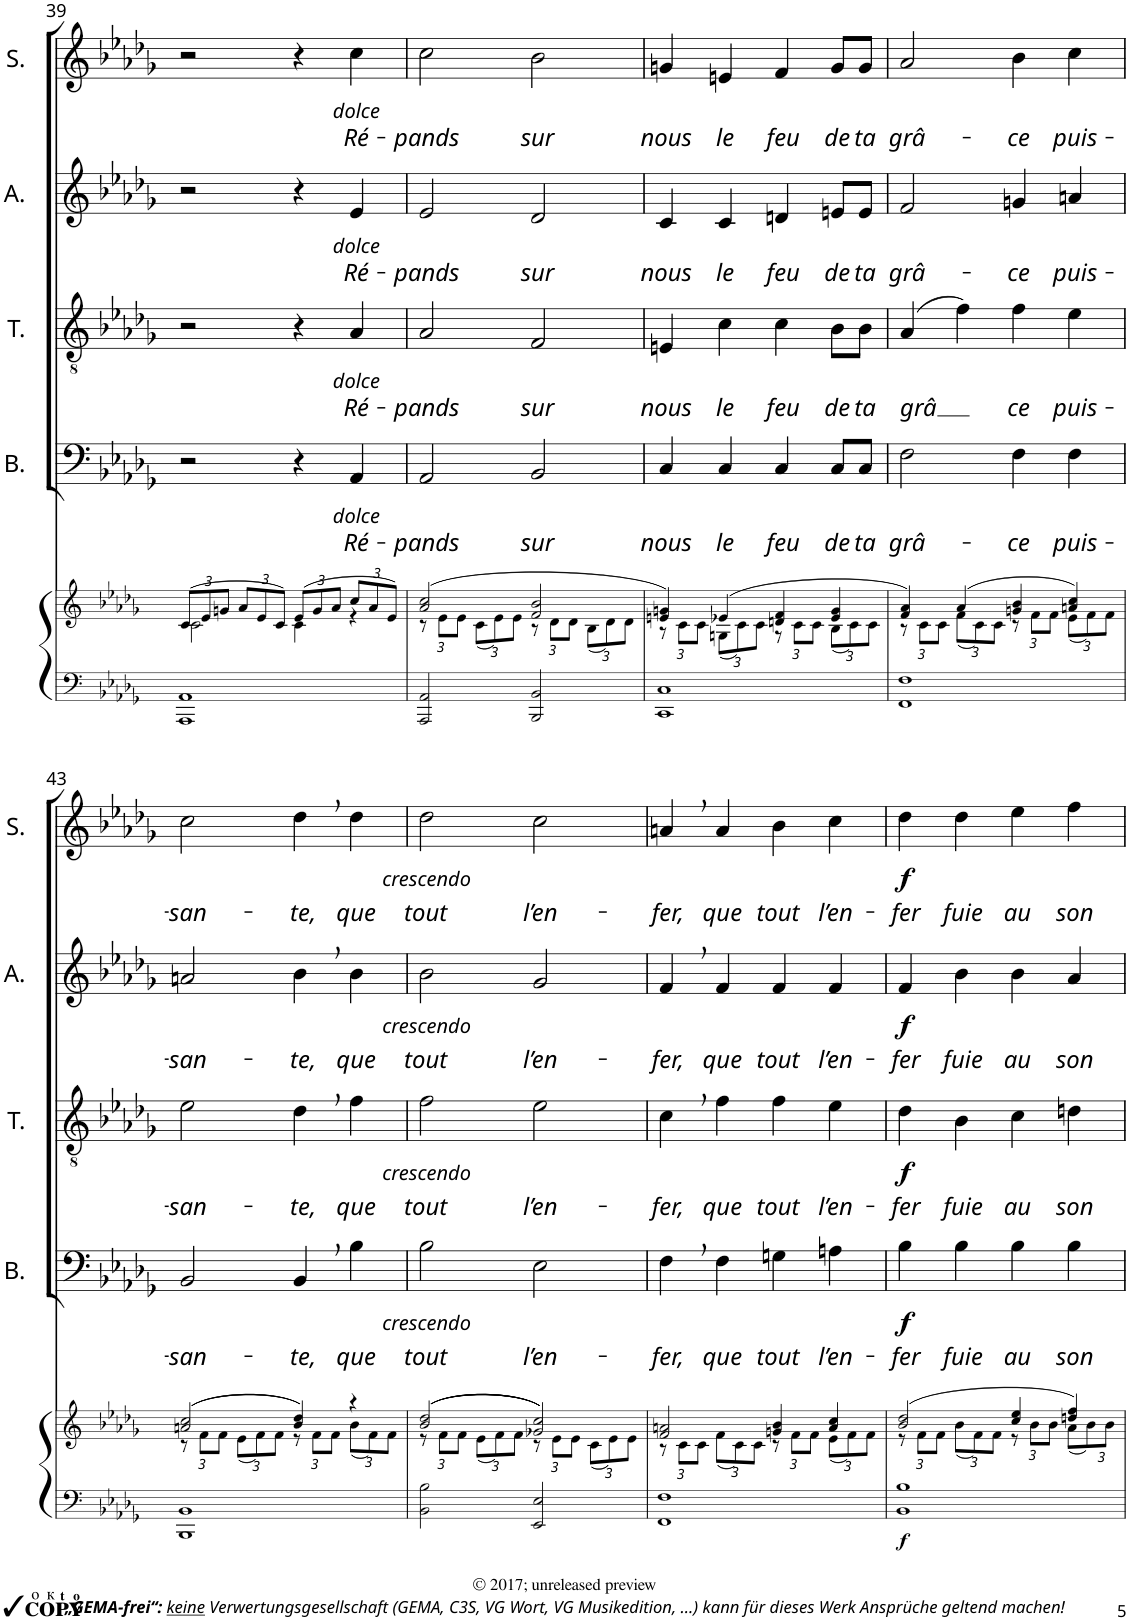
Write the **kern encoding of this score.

**kern	**kern	**dynam	**kern	**text	**dynam	**kern	**text	**dynam	**kern	**text	**dynam	**kern	**text	**dynam
*part5	*part5	*part5	*part4	*part4	*part4	*part3	*part3	*part3	*part2	*part2	*part2	*part1	*part1	*part1
*staff6	*staff5	*staff5/6	*staff4	*staff4	*staff4	*staff3	*staff3	*staff3	*staff2	*staff2	*staff2	*staff1	*staff1	*staff1
*I"Orgue ou Piano	*	*	*I"Bass	*	*	*I"Tenor	*	*	*I"Contralto	*	*	*I"Soprano	*	*
*	*	*	*I'B.	*	*	*I'T.	*	*	*	*	*	*I'S.	*	*
!!LO:PB:g=z
*clefF4	*clefG2	*	*clefF4	*	*	*clefGv2	*	*	*clefG2	*	*	*clefG2	*	*
*k[b-e-a-d-g-]	*k[b-e-a-d-g-]	*	*k[b-e-a-d-g-]	*	*	*k[b-e-a-d-g-]	*	*	*k[b-e-a-d-g-]	*	*	*k[b-e-a-d-g-]	*	*
*M4/4	*M4/4	*	*M4/4	*	*	*M4/4	*	*	*M4/4	*	*	*M4/4	*	*
*met(c)	*met(c)	*	*met(c)	*	*	*met(c)	*	*	*met(c)	*	*	*met(c)	*	*
=39	=39	=39	=39	=39	=39	=39	=39	=39	=39	=39	=39	=39	=39	=39
*^	*	*	*	*	*	*	*	*	*	*	*	*	*	*
*	*	*Xbrackettup	*	*	*	*	*	*	*	*	*	*	*	*	*
*	*	*^	*	*	*	*	*	*	*	*	*	*	*	*	*
1ryy	1AAA- 1AA-	(12c/L	2c\	.	2r	.	.	2r	.	.	2r	.	.	2r	.	.
.	.	12e-/	.	.	.	.	.	.	.	.	.	.	.	.	.	.
.	.	12gn/J	.	.	.	.	.	.	.	.	.	.	.	.	.	.
.	.	12a-/L	.	.	.	.	.	.	.	.	.	.	.	.	.	.
.	.	12e-/	.	.	.	.	.	.	.	.	.	.	.	.	.	.
.	.	12c/J)	.	.	.	.	.	.	.	.	.	.	.	.	.	.
.	.	(12e-/L	4c\	.	4r	.	.	4r	.	.	4r	.	.	4r	.	.
.	.	12g/	.	.	.	.	.	.	.	.	.	.	.	.	.	.
.	.	12a-/J	.	.	.	.	.	.	.	.	.	.	.	.	.	.
!	!	!	!	!	!	!LO:LY:b	!LO:DY:b	!	!LO:LY:b	!LO:DY:b	!	!LO:LY:b	!LO:DY:b	!	!LO:LY:b	!LO:DY:b
.	.	12cc/L	4r	.	4AA-/	Ré-	other-dynamics	4A-/	Ré-	other-dynamics	4e-/	Ré-	other-dynamics	4cc\	Ré-	other-dynamics
.	.	12a-/	.	.	.	.	.	.	.	.	.	.	.	.	.	.
.	.	12e-/J)	.	.	.	.	.	.	.	.	.	.	.	.	.	.
=40	=40	=40	=40	=40	=40	=40	=40	=40	=40	=40	=40	=40	=40	=40	=40	=40
!	!	!	!	!	!	!LO:LY:b	!	!	!LO:LY:b	!	!	!LO:LY:b	!	!	!LO:LY:b	!
2AAA-/ 2AA-/	1ryy	(2a-/ 2cc/	12r	.	2AA-/	-pands	.	2A-/	-pands	.	2e-/	-pands	.	2cc\	-pands	.
.	.	.	12e-\L	.	.	.	.	.	.	.	.	.	.	.	.	.
.	.	.	12e-\J	.	.	.	.	.	.	.	.	.	.	.	.	.
.	.	.	12c\L	.	.	.	.	.	.	.	.	.	.	.	.	.
.	.	.	12e-\	.	.	.	.	.	.	.	.	.	.	.	.	.
.	.	.	12e-\J	.	.	.	.	.	.	.	.	.	.	.	.	.
!	!	!	!	!	!	!LO:LY:b	!	!	!LO:LY:b	!	!	!LO:LY:b	!	!	!LO:LY:b	!
2BBB-/ 2BB-/	.	2f/ 2b-/	12r	.	2BB-/	sur	.	2F/	sur	.	2d-/	sur	.	2b-\	sur	.
.	.	.	12d-\L	.	.	.	.	.	.	.	.	.	.	.	.	.
.	.	.	12d-\J	.	.	.	.	.	.	.	.	.	.	.	.	.
.	.	.	(12B-\L	.	.	.	.	.	.	.	.	.	.	.	.	.
.	.	.	12d-\)	.	.	.	.	.	.	.	.	.	.	.	.	.
.	.	.	12d-\J	.	.	.	.	.	.	.	.	.	.	.	.	.
=41	=41	=41	=41	=41	=41	=41	=41	=41	=41	=41	=41	=41	=41	=41	=41	=41
!	!	!	!	!	!	!LO:LY:b	!	!	!LO:LY:b	!	!	!LO:LY:b	!	!	!LO:LY:b	!
1CC 1C	1ryy	4en/ 4gn/)	12r	.	4C/	nous	.	4En/	nous	.	4c/	nous	.	4gn/	nous	.
.	.	.	12c\L	.	.	.	.	.	.	.	.	.	.	.	.	.
.	.	.	12c\J	.	.	.	.	.	.	.	.	.	.	.	.	.
!	!	!	!	!	!	!LO:LY:b	!	!	!LO:LY:b	!	!	!LO:LY:b	!	!	!LO:LY:b	!
.	.	(4e-X/	(12Gn\L	.	4C/	le	.	4c\	le	.	4c/	le	.	4en/	le	.
.	.	.	12c\)	.	.	.	.	.	.	.	.	.	.	.	.	.
.	.	.	12c\J	.	.	.	.	.	.	.	.	.	.	.	.	.
!	!	!	!	!	!	!LO:LY:b	!	!	!LO:LY:b	!	!	!LO:LY:b	!	!	!LO:LY:b	!
.	.	4dn/ 4f/	12r	.	4C/	feu	.	4c\	feu	.	4dn/	feu	.	4f/	feu	.
.	.	.	12c\L	.	.	.	.	.	.	.	.	.	.	.	.	.
.	.	.	12c\J	.	.	.	.	.	.	.	.	.	.	.	.	.
!	!	!	!	!	!	!LO:LY:b	!	!	!LO:LY:b	!	!	!LO:LY:b	!	!	!LO:LY:b	!
.	.	4e-/ 4g/	(12B-\L	.	8C/L	de	.	8B-\L	de	.	8en/L	de	.	8g/L	de	.
.	.	.	12c\)	.	.	.	.	.	.	.	.	.	.	.	.	.
!	!	!	!	!	!	!LO:LY:b	!	!	!LO:LY:b	!	!	!LO:LY:b	!	!	!LO:LY:b	!
.	.	.	.	.	8C/J	ta	.	8B-\J	ta	.	8e/J	ta	.	8g/J	ta	.
.	.	.	12c\J	.	.	.	.	.	.	.	.	.	.	.	.	.
=42	=42	=42	=42	=42	=42	=42	=42	=42	=42	=42	=42	=42	=42	=42	=42	=42
!	!	!	!	!	!	!LO:LY:b	!	!	!LO:LY:b	!	!	!LO:LY:b	!	!	!LO:LY:b	!
1FF 1F	1ryy	4f/ 4a-/)	12r	.	2F\	grâ-	.	(4A-/	-grâ	.	2f/	grâ-	.	2a-/	grâ-	.
.	.	.	12c\L	.	.	.	.	.	.	.	.	.	.	.	.	.
.	.	.	12c\J	.	.	.	.	.	.	.	.	.	.	.	.	.
.	.	(4a-/	(12f\L	.	.	.	.	4f\)	.	.	.	.	.	.	.	.
.	.	.	12c\)	.	.	.	.	.	.	.	.	.	.	.	.	.
.	.	.	12c\J	.	.	.	.	.	.	.	.	.	.	.	.	.
!	!	!	!	!	!	!LO:LY:b	!	!	!LO:LY:b	!	!	!LO:LY:b	!	!	!LO:LY:b	!
.	.	4gn/ 4b-/	12r	.	4F\	-ce	.	4f\	ce	.	4gn/	-ce	.	4b-\	-ce	.
.	.	.	12f\L	.	.	.	.	.	.	.	.	.	.	.	.	.
.	.	.	12f\J	.	.	.	.	.	.	.	.	.	.	.	.	.
!	!	!	!	!	!	!LO:LY:b	!	!	!LO:LY:b	!	!	!LO:LY:b	!	!	!LO:LY:b	!
.	.	4an/ 4cc/)	(12e-\L	.	4F\	puis-	.	4e-\	puis-	.	4an/	puis-	.	4cc\	puis-	.
.	.	.	12f\)	.	.	.	.	.	.	.	.	.	.	.	.	.
.	.	.	12f\J	.	.	.	.	.	.	.	.	.	.	.	.	.
!!LO:LB:g=z
=43	=43	=43	=43	=43	=43	=43	=43	=43	=43	=43	=43	=43	=43	=43	=43	=43
!	!	!	!	!	!	!LO:LY:b	!	!	!LO:LY:b	!	!	!LO:LY:b	!	!	!LO:LY:b	!
1BBB- 1BB-	1ryy	((2an/ 2cc/	12r	.	2BB-/	-san-	.	2e-\	-san-	.	2an/	-san-	.	2cc\	-san-	.
.	.	.	12f\L	.	.	.	.	.	.	.	.	.	.	.	.	.
.	.	.	12f\J	.	.	.	.	.	.	.	.	.	.	.	.	.
.	.	.	(12e-\L	.	.	.	.	.	.	.	.	.	.	.	.	.
.	.	.	12f\)	.	.	.	.	.	.	.	.	.	.	.	.	.
.	.	.	12f\J	.	.	.	.	.	.	.	.	.	.	.	.	.
!	!	!	!	!	!	!LO:LY:b	!	!	!LO:LY:b	!	!	!LO:LY:b	!	!	!LO:LY:b	!
.	.	4b-/ 4dd-/))	12r	.	4BB-,/	-te,	.	4d-,\	-te,	.	4b-,\	-te,	.	4dd-,\	-te,	.
.	.	.	12f\L	.	.	.	.	.	.	.	.	.	.	.	.	.
.	.	.	12f\J	.	.	.	.	.	.	.	.	.	.	.	.	.
!	!	!	!	!	!	!LO:LY:b	!	!	!LO:LY:b	!	!	!LO:LY:b	!	!	!LO:LY:b	!
.	.	4r	(12b-\L	.	4B-\	que	.	4f\	que	.	4b-\	que	.	4dd-\	que	.
.	.	.	12f\)	.	.	.	.	.	.	.	.	.	.	.	.	.
.	.	.	12f\J	.	.	.	.	.	.	.	.	.	.	.	.	.
=44	=44	=44	=44	=44	=44	=44	=44	=44	=44	=44	=44	=44	=44	=44	=44	=44
!	!	!	!	!	!	!LO:LY:b	!LO:DY:b	!	!LO:LY:b	!LO:DY:b	!	!LO:LY:b	!LO:DY:b	!	!LO:LY:b	!LO:DY:b
2BB-\ 2B-\	1ryy	(((2b-/ 2dd-/	12r	.	2B-\	tout	other-dynamics	2f\	tout	other-dynamics	2b-\	tout	other-dynamics	2dd-\	tout	other-dynamics
.	.	.	12f\L	.	.	.	.	.	.	.	.	.	.	.	.	.
.	.	.	12f\J	.	.	.	.	.	.	.	.	.	.	.	.	.
.	.	.	(12e-\L	.	.	.	.	.	.	.	.	.	.	.	.	.
.	.	.	12f\)	.	.	.	.	.	.	.	.	.	.	.	.	.
.	.	.	12f\J	.	.	.	.	.	.	.	.	.	.	.	.	.
!	!	!	!	!	!	!LO:LY:b	!	!	!LO:LY:b	!	!	!LO:LY:b	!	!	!LO:LY:b	!
2EE-/ 2E-/	.	2g-X/ 2cc/)))	12r	.	2E-\	l’en-	.	2e-\	l’en-	.	2g-/	l’en-	.	2cc\	l’en-	.
.	.	.	12e-\L	.	.	.	.	.	.	.	.	.	.	.	.	.
.	.	.	12e-\J	.	.	.	.	.	.	.	.	.	.	.	.	.
.	.	.	(12c\L	.	.	.	.	.	.	.	.	.	.	.	.	.
.	.	.	12e-\)	.	.	.	.	.	.	.	.	.	.	.	.	.
.	.	.	12e-\J	.	.	.	.	.	.	.	.	.	.	.	.	.
=45	=45	=45	=45	=45	=45	=45	=45	=45	=45	=45	=45	=45	=45	=45	=45	=45
!	!	!	!	!	!	!LO:LY:b	!	!	!LO:LY:b	!	!	!LO:LY:b	!	!	!LO:LY:b	!
1FF 1F	1ryy	2f/ 2an/	12r	.	4F,\	-fer,	.	4c,\	-fer,	.	4f,/	-fer,	.	4an,/	-fer,	.
.	.	.	12c\L	.	.	.	.	.	.	.	.	.	.	.	.	.
.	.	.	12c\J	.	.	.	.	.	.	.	.	.	.	.	.	.
!	!	!	!	!	!	!LO:LY:b	!	!	!LO:LY:b	!	!	!LO:LY:b	!	!	!LO:LY:b	!
.	.	.	(12f\L	.	4F\	que	.	4f\	que	.	4f/	que	.	4a/	que	.
.	.	.	12c\)	.	.	.	.	.	.	.	.	.	.	.	.	.
.	.	.	12c\J	.	.	.	.	.	.	.	.	.	.	.	.	.
!	!	!	!	!	!	!LO:LY:b	!	!	!LO:LY:b	!	!	!LO:LY:b	!	!	!LO:LY:b	!
.	.	4gn/ 4b-/	12r	.	4Gn\	tout	.	4f\	tout	.	4f/	tout	.	4b-\	tout	.
.	.	.	12f\L	.	.	.	.	.	.	.	.	.	.	.	.	.
.	.	.	12f\J	.	.	.	.	.	.	.	.	.	.	.	.	.
!	!	!	!	!	!	!LO:LY:b	!	!	!LO:LY:b	!	!	!LO:LY:b	!	!	!LO:LY:b	!
.	.	4a/ 4cc/	(12e-\L	.	4An\	l’en-	.	4e-\	l’en-	.	4f/	l’en-	.	4cc\	l’en-	.
.	.	.	12f\)	.	.	.	.	.	.	.	.	.	.	.	.	.
.	.	.	12f\J	.	.	.	.	.	.	.	.	.	.	.	.	.
=46	=46	=46	=46	=46	=46	=46	=46	=46	=46	=46	=46	=46	=46	=46	=46	=46
!	!	!	!	!LO:DY:b=2	!	!LO:LY:b	!LO:DY:b	!	!LO:LY:b	!LO:DY:b	!	!LO:LY:b	!LO:DY:b	!	!LO:LY:b	!LO:DY:b
1BB- 1B-	1ryy	(2b-/ 2dd-/	12r	f	4B-\	-fer	f	4d-\	-fer	f	4f/	-fer	f	4dd-\	-fer	f
.	.	.	12f\L	.	.	.	.	.	.	.	.	.	.	.	.	.
.	.	.	12f\J	.	.	.	.	.	.	.	.	.	.	.	.	.
!	!	!	!	!	!	!LO:LY:b	!	!	!LO:LY:b	!	!	!LO:LY:b	!	!	!LO:LY:b	!
.	.	.	(12b-\L	.	4B-\	fuie	.	4B-\	fuie	.	4b-\	fuie	.	4dd-\	fuie	.
.	.	.	12f\)	.	.	.	.	.	.	.	.	.	.	.	.	.
.	.	.	12f\J	.	.	.	.	.	.	.	.	.	.	.	.	.
!	!	!	!	!	!	!LO:LY:b	!	!	!LO:LY:b	!	!	!LO:LY:b	!	!	!LO:LY:b	!
.	.	4cc/ 4ee-/	12r	.	4B-\	au	.	4c\	au	.	4b-\	au	.	4ee-\	au	.
.	.	.	12b-\L	.	.	.	.	.	.	.	.	.	.	.	.	.
.	.	.	12b-\J	.	.	.	.	.	.	.	.	.	.	.	.	.
!	!	!	!	!	!	!LO:LY:b	!	!	!LO:LY:b	!	!	!LO:LY:b	!	!	!LO:LY:b	!
.	.	4ddn/ 4ff/)	(12a-\L	.	4B-\	son	.	4dn\	son	.	4a-/	son	.	4ff\	son	.
.	.	.	12b-\)	.	.	.	.	.	.	.	.	.	.	.	.	.
.	.	.	12b-\J	.	.	.	.	.	.	.	.	.	.	.	.	.
*v	*v	*	*	*	*	*	*	*	*	*	*	*	*	*	*	*
*	*v	*v	*	*	*	*	*	*	*	*	*	*	*	*	*
=	=	=	=	=	=	=	=	=	=	=	=	=	=	=
*-	*-	*-	*-	*-	*-	*-	*-	*-	*-	*-	*-	*-	*-	*-
